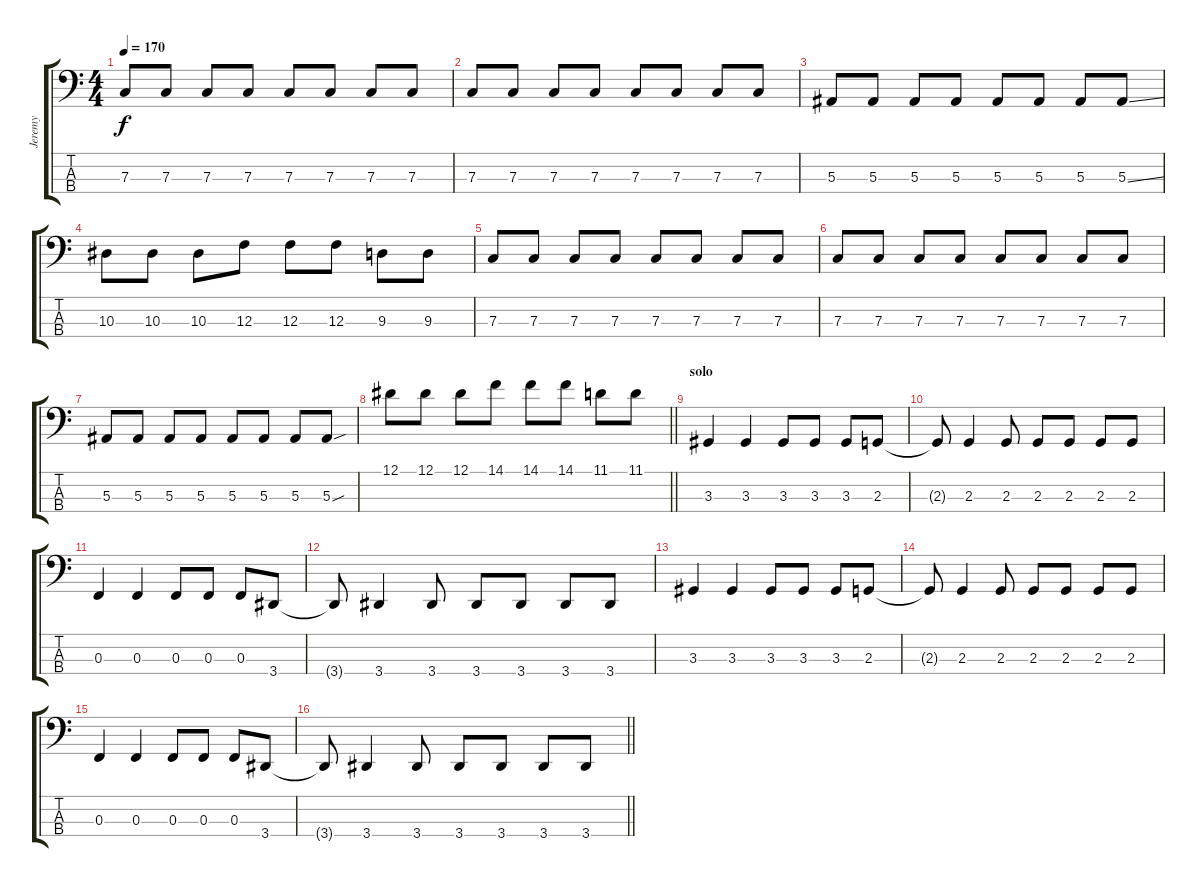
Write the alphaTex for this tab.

\track ("Jeremy" "Jeremy") {instrument electricbassfinger}
\staff {score tabs}
\tuning (Eb2 Bb1 F1 C1) {hide}
\ts (4 4)
\tempo 170
\clef f4
\ks c
7.3.8{dy f} 7.3.8 7.3.8 7.3.8 7.3.8 7.3.8 7.3.8 7.3.8 |
7.3.8 7.3.8 7.3.8 7.3.8 7.3.8 7.3.8 7.3.8 7.3.8 |
5.3.8 5.3.8 5.3.8 5.3.8 5.3.8 5.3.8 5.3.8 5.3{ss}.8 |
10.3.8 10.3.8 10.3.8 12.3.8 12.3.8 12.3.8 9.3.8 9.3.8 |
7.3.8 7.3.8 7.3.8 7.3.8 7.3.8 7.3.8 7.3.8 7.3.8 |
7.3.8 7.3.8 7.3.8 7.3.8 7.3.8 7.3.8 7.3.8 7.3.8 |
5.3.8 5.3.8 5.3.8 5.3.8 5.3.8 5.3.8 5.3.8 5.3{sou}.8 |
\barLineRight lightlight
12.1.8 12.1.8 12.1.8 14.1.8 14.1.8 14.1.8 11.1.8 11.1.8 |
\section ("" "solo")
3.3.4{volume 16} 3.3.4 3.3.8 3.3.8 3.3.8 2.3.8 |
2.3{t}.8 2.3.4 2.3.8 2.3.8 2.3.8 2.3.8 2.3.8 |
0.3.4 0.3.4 0.3.8 0.3.8 0.3.8 3.4.8 |
3.4{t}.8 3.4.4 3.4.8 3.4.8 3.4.8 3.4.8 3.4.8 |
3.3.4 3.3.4 3.3.8 3.3.8 3.3.8 2.3.8 |
2.3{t}.8 2.3.4 2.3.8 2.3.8 2.3.8 2.3.8 2.3.8 |
0.3.4 0.3.4 0.3.8 0.3.8 0.3.8 3.4.8 |
\barLineRight lightlight
3.4{t}.8 3.4.4 3.4.8 3.4.8 3.4.8 3.4.8 3.4.8
